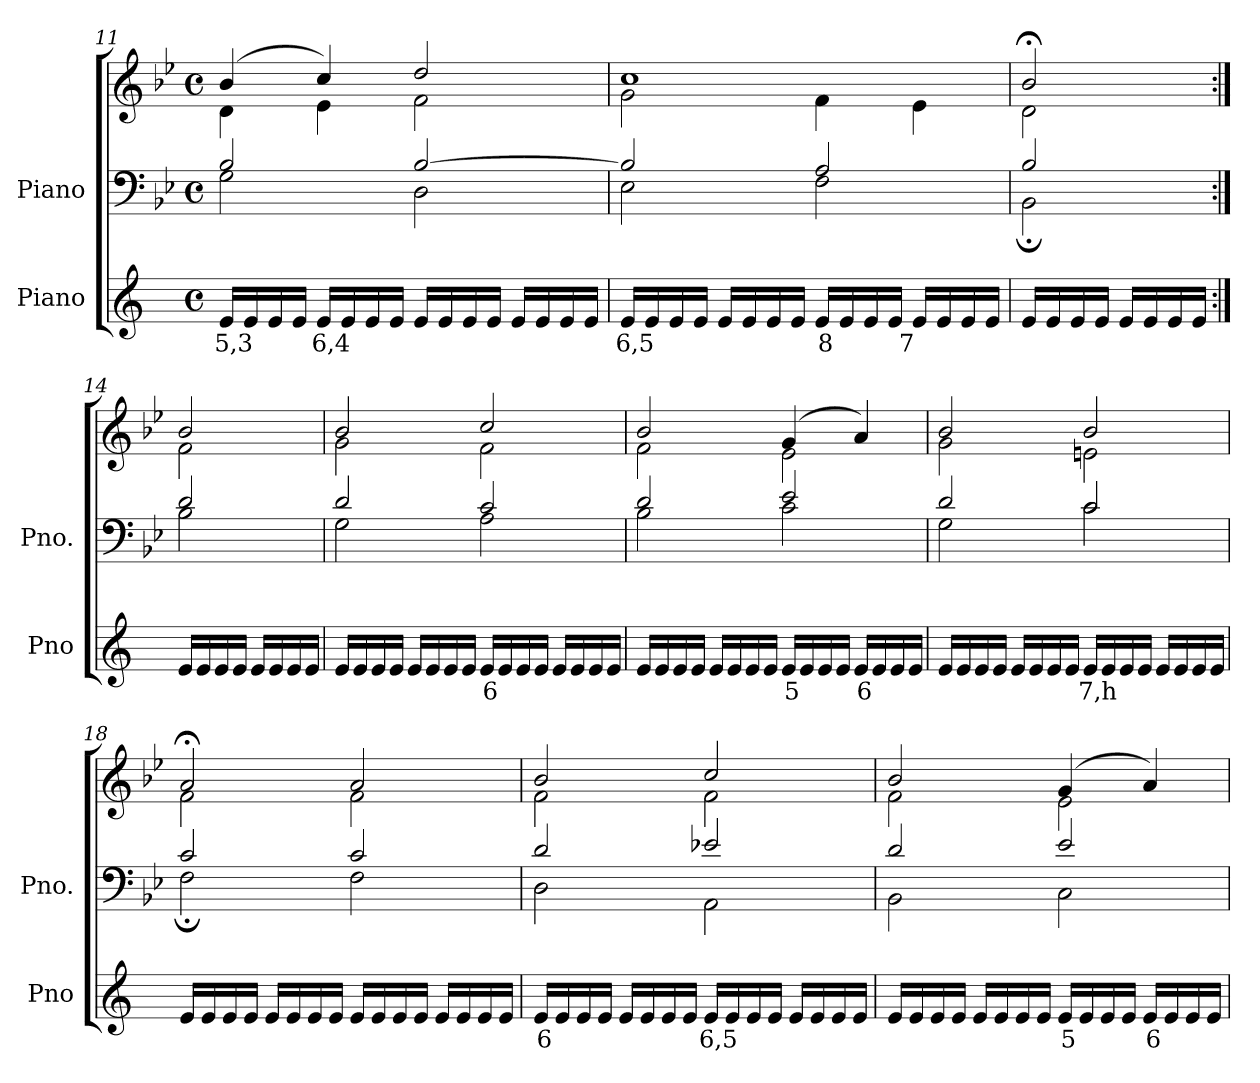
**kern	**text	**kern	**kern
*part2	*part2	*part1	*part1
*staff3	*staff3	*staff2	*staff1
*I"Piano	*	*I"Piano	*
*I'Pno	*	*I'Pno.	*
*clefG2	*	*clefF4	*clefG2
*k[]	*	*k[b-e-]	*k[b-e-]
*M4/4	*	*M4/4	*M4/4
*met(c)	*	*met(c)	*met(c)
=11	=11	=11	=11
!	!LO:LY:b	!	!
*	*	*^	*^
16e/LL	5,3	2B-/	2G\	(>4b-/	4d\
16e/	.	.	.	.	.
16e/	.	.	.	.	.
16e/JJ	.	.	.	.	.
!	!LO:LY:b	!	!	!	!
16e/LL	6,4	.	.	4cc/)	4e-\
16e/	.	.	.	.	.
16e/	.	.	.	.	.
16e/JJ	.	.	.	.	.
16e/LL	.	[2B-/	2D\	2dd/	2f\
16e/	.	.	.	.	.
16e/	.	.	.	.	.
16e/JJ	.	.	.	.	.
16e/LL	.	.	.	.	.
16e/	.	.	.	.	.
16e/	.	.	.	.	.
16e/JJ	.	.	.	.	.
=12	=12	=12	=12	=12	=12
!	!LO:LY:b	!	!	!	!
16e/LL	6,5	2B-/]	2E-\	1cc	2g\
16e/	.	.	.	.	.
16e/	.	.	.	.	.
16e/JJ	.	.	.	.	.
16e/LL	.	.	.	.	.
16e/	.	.	.	.	.
16e/	.	.	.	.	.
16e/JJ	.	.	.	.	.
!	!LO:LY:b	!	!	!	!
16e/LL	8	2A/	2F\	.	4f\
16e/	.	.	.	.	.
16e/	.	.	.	.	.
16e/JJ	.	.	.	.	.
!	!LO:LY:b	!	!	!	!
16e/LL	7	.	.	.	4e-\
16e/	.	.	.	.	.
16e/	.	.	.	.	.
16e/JJ	.	.	.	.	.
=13	=13	=13	=13	=13	=13
16e/LL	.	2B-/	2BB-;\	2b-;</	2d\
16e/	.	.	.	.	.
16e/	.	.	.	.	.
16e/JJ	.	.	.	.	.
16e/LL	.	.	.	.	.
16e/	.	.	.	.	.
16e/	.	.	.	.	.
16e/JJ	.	.	.	.	.
=14:|!	=14:|!	=14:|!	=14:|!	=14:|!	=14:|!
16e/LL	.	2d/	2B-\	2b-/	2f\
16e/	.	.	.	.	.
16e/	.	.	.	.	.
16e/JJ	.	.	.	.	.
16e/LL	.	.	.	.	.
16e/	.	.	.	.	.
16e/	.	.	.	.	.
16e/JJ	.	.	.	.	.
=15	=15	=15	=15	=15	=15
16e/LL	.	2d/	2G\	2b-/	2g\
16e/	.	.	.	.	.
16e/	.	.	.	.	.
16e/JJ	.	.	.	.	.
16e/LL	.	.	.	.	.
16e/	.	.	.	.	.
16e/	.	.	.	.	.
16e/JJ	.	.	.	.	.
!	!LO:LY:b	!	!	!	!
16e/LL	6	2c/	2A\	2cc/	2f\
16e/	.	.	.	.	.
16e/	.	.	.	.	.
16e/JJ	.	.	.	.	.
16e/LL	.	.	.	.	.
16e/	.	.	.	.	.
16e/	.	.	.	.	.
16e/JJ	.	.	.	.	.
=16	=16	=16	=16	=16	=16
16e/LL	.	2d/	2B-\	2b-/	2f\
16e/	.	.	.	.	.
16e/	.	.	.	.	.
16e/JJ	.	.	.	.	.
16e/LL	.	.	.	.	.
16e/	.	.	.	.	.
16e/	.	.	.	.	.
16e/JJ	.	.	.	.	.
!	!LO:LY:b	!	!	!	!
16e/LL	5	2e-/	2c\	(>4g/	2e-\
16e/	.	.	.	.	.
16e/	.	.	.	.	.
16e/JJ	.	.	.	.	.
!	!LO:LY:b	!	!	!	!
16e/LL	6	.	.	4a/)	.
16e/	.	.	.	.	.
16e/	.	.	.	.	.
16e/JJ	.	.	.	.	.
=17	=17	=17	=17	=17	=17
16e/LL	.	2d/	2G\	2b-/	2g\
16e/	.	.	.	.	.
16e/	.	.	.	.	.
16e/JJ	.	.	.	.	.
16e/LL	.	.	.	.	.
16e/	.	.	.	.	.
16e/	.	.	.	.	.
16e/JJ	.	.	.	.	.
!	!LO:LY:b	!	!	!	!
16e/LL	7,h	2c/	2c\	2b-/	2en\
16e/	.	.	.	.	.
16e/	.	.	.	.	.
16e/JJ	.	.	.	.	.
16e/LL	.	.	.	.	.
16e/	.	.	.	.	.
16e/	.	.	.	.	.
16e/JJ	.	.	.	.	.
=18	=18	=18	=18	=18	=18
16e/LL	.	2c/	2F;\	2a;</	2f\
16e/	.	.	.	.	.
16e/	.	.	.	.	.
16e/JJ	.	.	.	.	.
16e/LL	.	.	.	.	.
16e/	.	.	.	.	.
16e/	.	.	.	.	.
16e/JJ	.	.	.	.	.
16e/LL	.	2c/	2F\	2a/	2f\
16e/	.	.	.	.	.
16e/	.	.	.	.	.
16e/JJ	.	.	.	.	.
16e/LL	.	.	.	.	.
16e/	.	.	.	.	.
16e/	.	.	.	.	.
16e/JJ	.	.	.	.	.
=19	=19	=19	=19	=19	=19
!	!LO:LY:b	!	!	!	!
16e/LL	6	2d/	2D\	2b-/	2f\
16e/	.	.	.	.	.
16e/	.	.	.	.	.
16e/JJ	.	.	.	.	.
16e/LL	.	.	.	.	.
16e/	.	.	.	.	.
16e/	.	.	.	.	.
16e/JJ	.	.	.	.	.
!	!LO:LY:b	!	!	!	!
16e/LL	6,5	2e-X/	2AA\	2cc/	2f\
16e/	.	.	.	.	.
16e/	.	.	.	.	.
16e/JJ	.	.	.	.	.
16e/LL	.	.	.	.	.
16e/	.	.	.	.	.
16e/	.	.	.	.	.
16e/JJ	.	.	.	.	.
=20	=20	=20	=20	=20	=20
16e/LL	.	2d/	2BB-\	2b-/	2f\
16e/	.	.	.	.	.
16e/	.	.	.	.	.
16e/JJ	.	.	.	.	.
16e/LL	.	.	.	.	.
16e/	.	.	.	.	.
16e/	.	.	.	.	.
16e/JJ	.	.	.	.	.
!	!LO:LY:b	!	!	!	!
16e/LL	5	2e-/	2C\	(>4g/	2e-\
16e/	.	.	.	.	.
16e/	.	.	.	.	.
16e/JJ	.	.	.	.	.
!	!LO:LY:b	!	!	!	!
16e/LL	6	.	.	4a/)	.
16e/	.	.	.	.	.
16e/	.	.	.	.	.
16e/JJ	.	.	.	.	.
*	*	*v	*v	*	*
*	*	*	*v	*v
=	=	=	=
*-	*-	*-	*-
